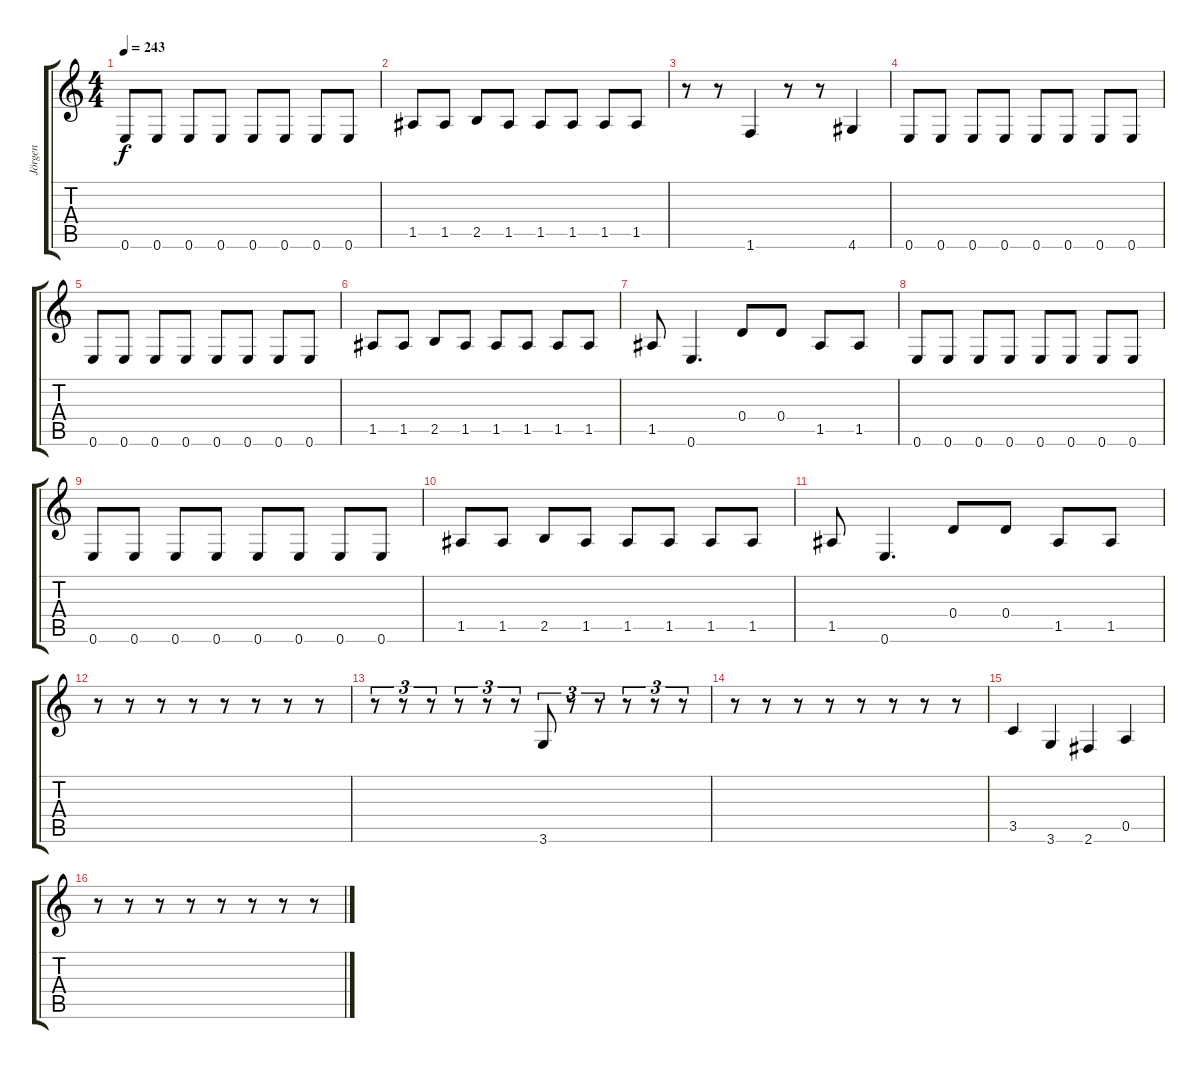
\track ("Jörgen" "Jörgen") {instrument electricbasspick}
\staff {score tabs}
\tuning (E4 B3 G3 D3 A2 E2) {hide}
\ts (4 4)
\tempo 243
\clef g2
\ks c
0.6.8{dy f} 0.6.8 0.6.8 0.6.8 0.6.8 0.6.8 0.6.8 0.6.8 |
1.5.8 1.5.8 2.5.8 1.5.8 1.5.8 1.5.8 1.5.8 1.5.8 |
r.8 r.8 1.6.4 r.8 r.8 4.6.4 |
0.6.8 0.6.8 0.6.8 0.6.8 0.6.8 0.6.8 0.6.8 0.6.8 |
0.6.8 0.6.8 0.6.8 0.6.8 0.6.8 0.6.8 0.6.8 0.6.8 |
1.5.8 1.5.8 2.5.8 1.5.8 1.5.8 1.5.8 1.5.8 1.5.8 |
1.5.8 0.6.4{d} 0.4.8 0.4.8 1.5.8 1.5.8 |
0.6.8 0.6.8 0.6.8 0.6.8 0.6.8 0.6.8 0.6.8 0.6.8 |
0.6.8 0.6.8 0.6.8 0.6.8 0.6.8 0.6.8 0.6.8 0.6.8 |
1.5.8 1.5.8 2.5.8 1.5.8 1.5.8 1.5.8 1.5.8 1.5.8 |
1.5.8 0.6.4{d} 0.4.8 0.4.8 1.5.8 1.5.8 |
r.8 r.8 r.8 r.8 r.8 r.8 r.8 r.8 |
r.8{tu (3 2)} r.8{tu (3 2)} r.8{tu (3 2)} r.8{tu (3 2)} r.8{tu (3 2)} r.8{tu (3 2)} 3.6.8{tu (3 2)} r.8{tu (3 2)} r.8{tu (3 2)} r.8{tu (3 2)} r.8{tu (3 2)} r.8{tu (3 2)} |
r.8 r.8 r.8 r.8 r.8 r.8 r.8 r.8 |
3.5.4 3.6.4 2.6.4 0.5.4 |
r.8 r.8 r.8 r.8 r.8 r.8 r.8 r.8
